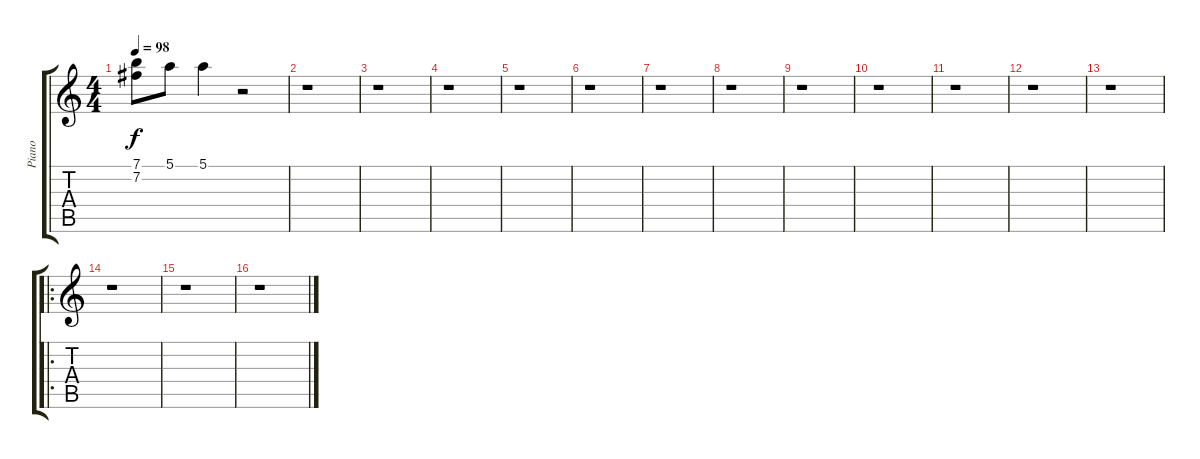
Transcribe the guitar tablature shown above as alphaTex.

\track ("Piano" "Piano") {instrument acousticgrandpiano}
\staff {score tabs}
\tuning (E5 B4 G4 D4 A3 E3) {hide}
\ts (4 4)
\tempo 98
\clef g2
\ks c
(7.1 7.2).8{dy f} 5.1.8 5.1.4 r.2 |
r.1 |
r.1 |
r.1 |
r.1 |
r.1 |
r.1 |
r.1 |
r.1 |
r.1 |
r.1 |
r.1 |
r.1 |
\ro
r.1 |
r.1 |
r.1
